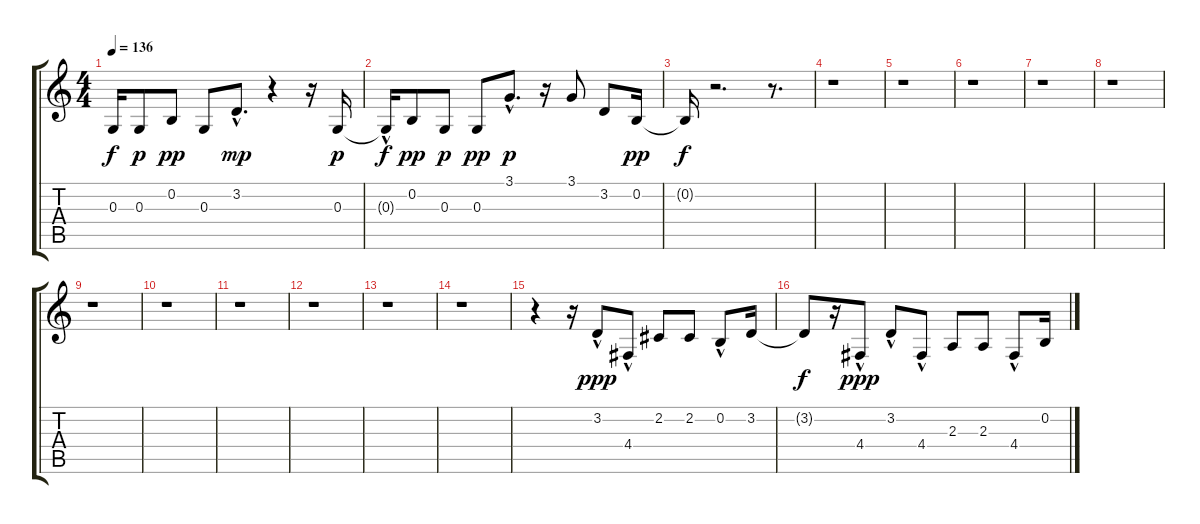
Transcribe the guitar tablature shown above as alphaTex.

\track "" {instrument kalimba}
\staff {score tabs}
\tuning (E4 B3 G3 D3 A2 E2) {hide}
\ts (4 4)
\tempo 136
\clef g2
\ks c
0.3{t}.16{dy f} 0.3.8{dy p} 0.2.8{dy pp} 0.3.8 3.2{hac}.8{d dy mp} r.4 r.16 0.3.16{dy p} |
0.3{hac t}.16{dy f} 0.2.8{dy pp} 0.3.8{dy p} 0.3.8{dy pp} 3.1{hac}.8{d dy p} r.16 3.1.8 3.2.8 0.2.16{dy pp} |
0.2{t}.16{dy f} r.2{d} r.8{d} |
r.1 |
r.1 |
r.1 |
r.1 |
r.1 |
r.1 |
r.1 |
r.1 |
r.1 |
r.1 |
r.1 |
r.4 r.16 3.2{hac}.8{dy ppp} 4.4{hac}.8 2.2.8 2.2.8 0.2{hac}.8 3.2.16 |
3.2{t}.8{dy f} r.16 4.4{hac}.8{dy ppp} 3.2{hac}.8 4.4{hac}.8 2.3.8 2.3.8 4.4{hac}.8 0.2.16
